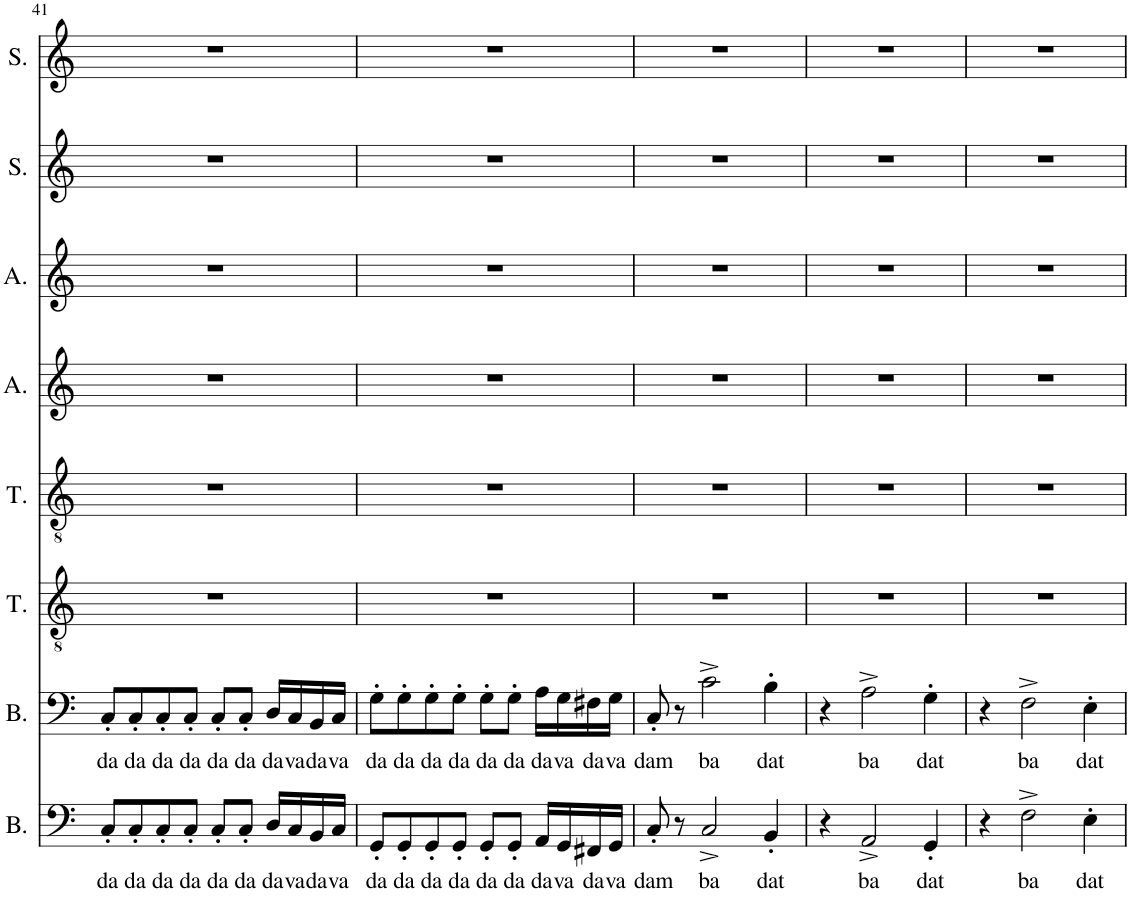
**kern	**text	**kern	**text	**kern	**kern	**kern	**kern	**kern	**kern
*part8	*part8	*part7	*part7	*part6	*part5	*part4	*part3	*part2	*part1
*staff8	*staff8	*staff7	*staff7	*staff6	*staff5	*staff4	*staff3	*staff2	*staff1
*I"Bass	*	*I"Bass	*	*I"Tenor	*I"Tenor	*I"Alto	*I"Alto	*I"Soprano	*I"Soprano
*I'B.	*	*I'B.	*	*I'T.	*I'T.	*I'A.	*I'A.	*I'S.	*I'S.
!!LO:PB:g=z
*clefF4	*	*clefF4	*	*clefGv2	*clefGv2	*clefG2	*clefG2	*clefG2	*clefG2
*k[]	*	*k[]	*	*k[]	*k[]	*k[]	*k[]	*k[]	*k[]
*M4/4	*	*M4/4	*	*M4/4	*M4/4	*M4/4	*M4/4	*M4/4	*M4/4
=41	=41	=41	=41	=41	=41	=41	=41	=41	=41
!	!LO:LY:b	!	!LO:LY:b	!	!	!	!	!	!
8C'/L	da	8C'/L	da	1r	1r	1r	1r	1r	1r
!	!LO:LY:b	!	!LO:LY:b	!	!	!	!	!	!
8C'/	da	8C'/	da	.	.	.	.	.	.
!	!LO:LY:b	!	!LO:LY:b	!	!	!	!	!	!
8C'/	da	8C'/	da	.	.	.	.	.	.
!	!LO:LY:b	!	!LO:LY:b	!	!	!	!	!	!
8C'/J	da	8C'/J	da	.	.	.	.	.	.
!	!LO:LY:b	!	!LO:LY:b	!	!	!	!	!	!
8C'/L	da	8C'/L	da	.	.	.	.	.	.
!	!LO:LY:b	!	!LO:LY:b	!	!	!	!	!	!
8C'/J	da	8C'/J	da	.	.	.	.	.	.
!	!LO:LY:b	!	!LO:LY:b	!	!	!	!	!	!
16D/LL	da	16D/LL	da	.	.	.	.	.	.
!	!LO:LY:b	!	!LO:LY:b	!	!	!	!	!	!
16C/	va	16C/	va	.	.	.	.	.	.
!	!LO:LY:b	!	!LO:LY:b	!	!	!	!	!	!
16BB/	da	16BB/	da	.	.	.	.	.	.
!	!LO:LY:b	!	!LO:LY:b	!	!	!	!	!	!
16C/JJ	va	16C/JJ	va	.	.	.	.	.	.
=42	=42	=42	=42	=42	=42	=42	=42	=42	=42
!	!LO:LY:b	!	!LO:LY:b	!	!	!	!	!	!
8GG'/L	da	8G'\L	da	1r	1r	1r	1r	1r	1r
!	!LO:LY:b	!	!LO:LY:b	!	!	!	!	!	!
8GG'/	da	8G'\	da	.	.	.	.	.	.
!	!LO:LY:b	!	!LO:LY:b	!	!	!	!	!	!
8GG'/	da	8G'\	da	.	.	.	.	.	.
!	!LO:LY:b	!	!LO:LY:b	!	!	!	!	!	!
8GG'/J	da	8G'\J	da	.	.	.	.	.	.
!	!LO:LY:b	!	!LO:LY:b	!	!	!	!	!	!
8GG'/L	da	8G'\L	da	.	.	.	.	.	.
!	!LO:LY:b	!	!LO:LY:b	!	!	!	!	!	!
8GG'/J	da	8G'\J	da	.	.	.	.	.	.
!	!LO:LY:b	!	!LO:LY:b	!	!	!	!	!	!
16AA/LL	da	16A\LL	da	.	.	.	.	.	.
!	!LO:LY:b	!	!LO:LY:b	!	!	!	!	!	!
16GG/	va	16G\	va	.	.	.	.	.	.
!	!LO:LY:b	!	!LO:LY:b	!	!	!	!	!	!
16FF#X/	da	16F#X\	da	.	.	.	.	.	.
!	!LO:LY:b	!	!LO:LY:b	!	!	!	!	!	!
16GG/JJ	va	16G\JJ	va	.	.	.	.	.	.
=43	=43	=43	=43	=43	=43	=43	=43	=43	=43
!	!LO:LY:b	!	!LO:LY:b	!	!	!	!	!	!
8C'/	dam	8C'/	dam	1r	1r	1r	1r	1r	1r
8r	.	8r	.	.	.	.	.	.	.
!	!LO:LY:b	!	!LO:LY:b	!	!	!	!	!	!
2C^/	ba	2c^\	ba	.	.	.	.	.	.
!	!LO:LY:b	!	!LO:LY:b	!	!	!	!	!	!
4BB'/	dat	4B'\	dat	.	.	.	.	.	.
=44	=44	=44	=44	=44	=44	=44	=44	=44	=44
4r	.	4r	.	1r	1r	1r	1r	1r	1r
!	!LO:LY:b	!	!LO:LY:b	!	!	!	!	!	!
2AA^/	ba	2A^\	ba	.	.	.	.	.	.
!	!LO:LY:b	!	!LO:LY:b	!	!	!	!	!	!
4GG'/	dat	4G'\	dat	.	.	.	.	.	.
=45	=45	=45	=45	=45	=45	=45	=45	=45	=45
4r	.	4r	.	1r	1r	1r	1r	1r	1r
!	!LO:LY:b	!	!LO:LY:b	!	!	!	!	!	!
2F^\	ba	2F^\	ba	.	.	.	.	.	.
!	!LO:LY:b	!	!LO:LY:b	!	!	!	!	!	!
4E'\	dat	4E'\	dat	.	.	.	.	.	.
=	=	=	=	=	=	=	=	=	=
*-	*-	*-	*-	*-	*-	*-	*-	*-	*-
